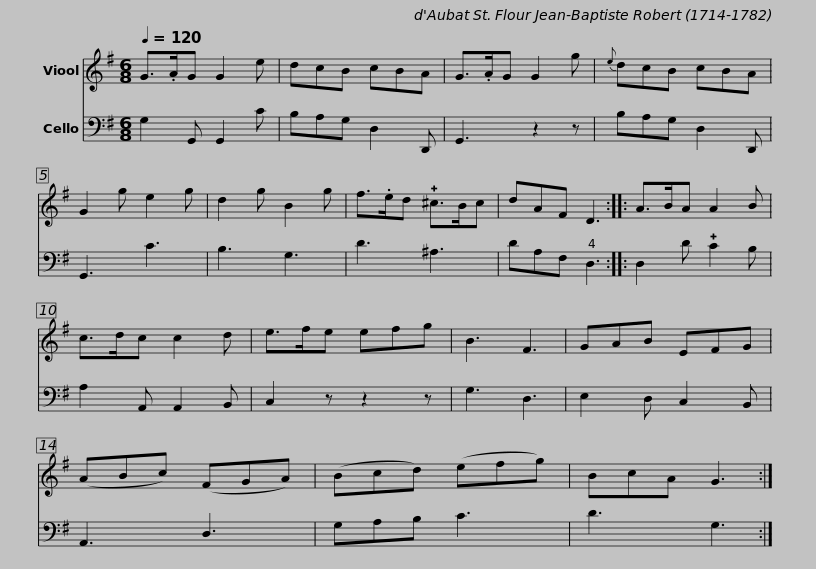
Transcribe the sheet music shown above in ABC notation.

X:1
%%score 1 2
L:1/8
Q:1/4=120
M:6/8
I:linebreak $
K:G
V:1 treble
V:2 bass
V:1
 G>.AG G2 e | dcB cBA | G>.AG G2 g |{e} dcB cBA | G2 g e2 g | %5
 d2 g B2 g | f>.ed !plus!^c>Bc | dAF D3 ::$ A>BA A2 B | c>dc c2 d | %10
 e>fe efg | B3 F3 | GAB EFG | (ABc) (FGA) | (Bcd) (efg) | %15
 BcA G3 :| %16
V:2
 G,2 G,, G,,2 C | B,A,G, D,2 D,, | G,,3 z2 z | B,A,G, D,2 D,, | G,,3 C3 | %5
 B,3 G,3 | D3 ^A,3 | DA,F, D,3 ::$ D,2 D !plus!C2 B, | A,2 A,, A,,2 B,, | %10
 C,2 z z2 z | G,3 D,3 | E,2 D, C,2 B,, | A,,3 D,3 | G,A,B, C3 | %15
 D3 G,3 :| %16
